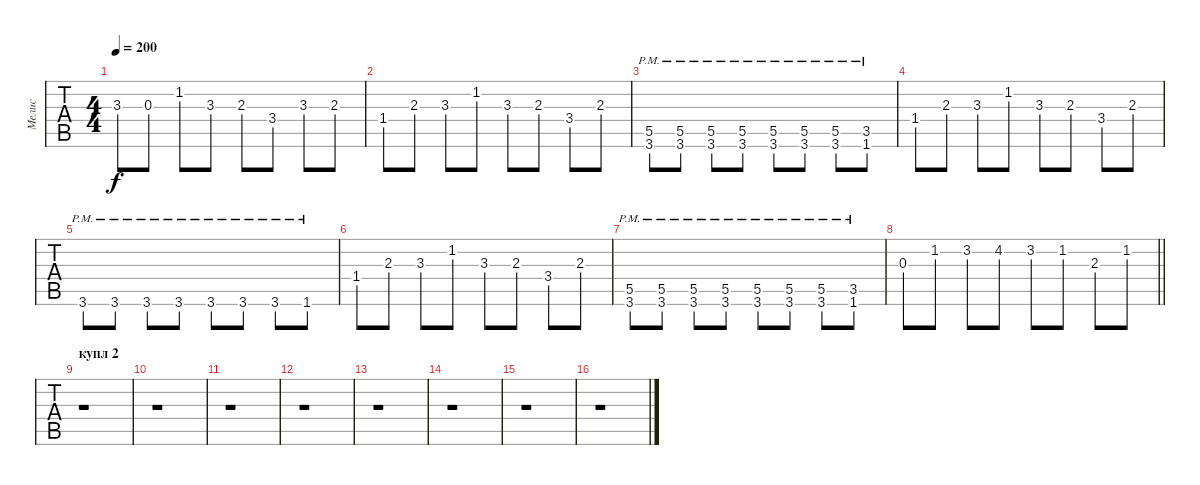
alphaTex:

\track ("Мелис" "Мелис") {instrument overdrivenguitar}
\staff {tabs}
\tuning (E4 B3 G3 D3 A2 E2) {hide}
\ts (4 4)
\tempo 200
\clef g2
\ks c
3.3.8{dy f} 0.3.8 1.2.8 3.3.8 2.3.8 3.4.8 3.3.8 2.3.8 |
1.4.8 2.3.8 3.3.8 1.2.8 3.3.8 2.3.8 3.4.8 2.3.8 |
(5.5{pm} 3.6{pm}).8 (5.5{pm} 3.6{pm}).8 (5.5{pm} 3.6{pm}).8 (5.5{pm} 3.6{pm}).8 (5.5{pm} 3.6{pm}).8 (5.5{pm} 3.6{pm}).8 (5.5{pm} 3.6{pm}).8 (3.5{pm} 1.6{pm}).8 |
1.4.8 2.3.8 3.3.8 1.2.8 3.3.8 2.3.8 3.4.8 2.3.8 |
3.6{pm}.8 3.6{pm}.8 3.6{pm}.8 3.6{pm}.8 3.6{pm}.8 3.6{pm}.8 3.6{pm}.8 1.6{pm}.8 |
1.4.8 2.3.8 3.3.8 1.2.8 3.3.8 2.3.8 3.4.8 2.3.8 |
(5.5{pm} 3.6{pm}).8 (5.5{pm} 3.6{pm}).8 (5.5{pm} 3.6{pm}).8 (5.5{pm} 3.6{pm}).8 (5.5{pm} 3.6{pm}).8 (5.5{pm} 3.6{pm}).8 (5.5{pm} 3.6{pm}).8 (3.5{pm} 1.6{pm}).8 |
\barLineRight lightlight
0.3.8 1.2.8 3.2.8 4.2.8 3.2.8 1.2.8 2.3.8 1.2.8 |
\section ("" "купл 2")
r.1 |
r.1 |
r.1 |
r.1 |
r.1 |
r.1 |
r.1 |
r.1
